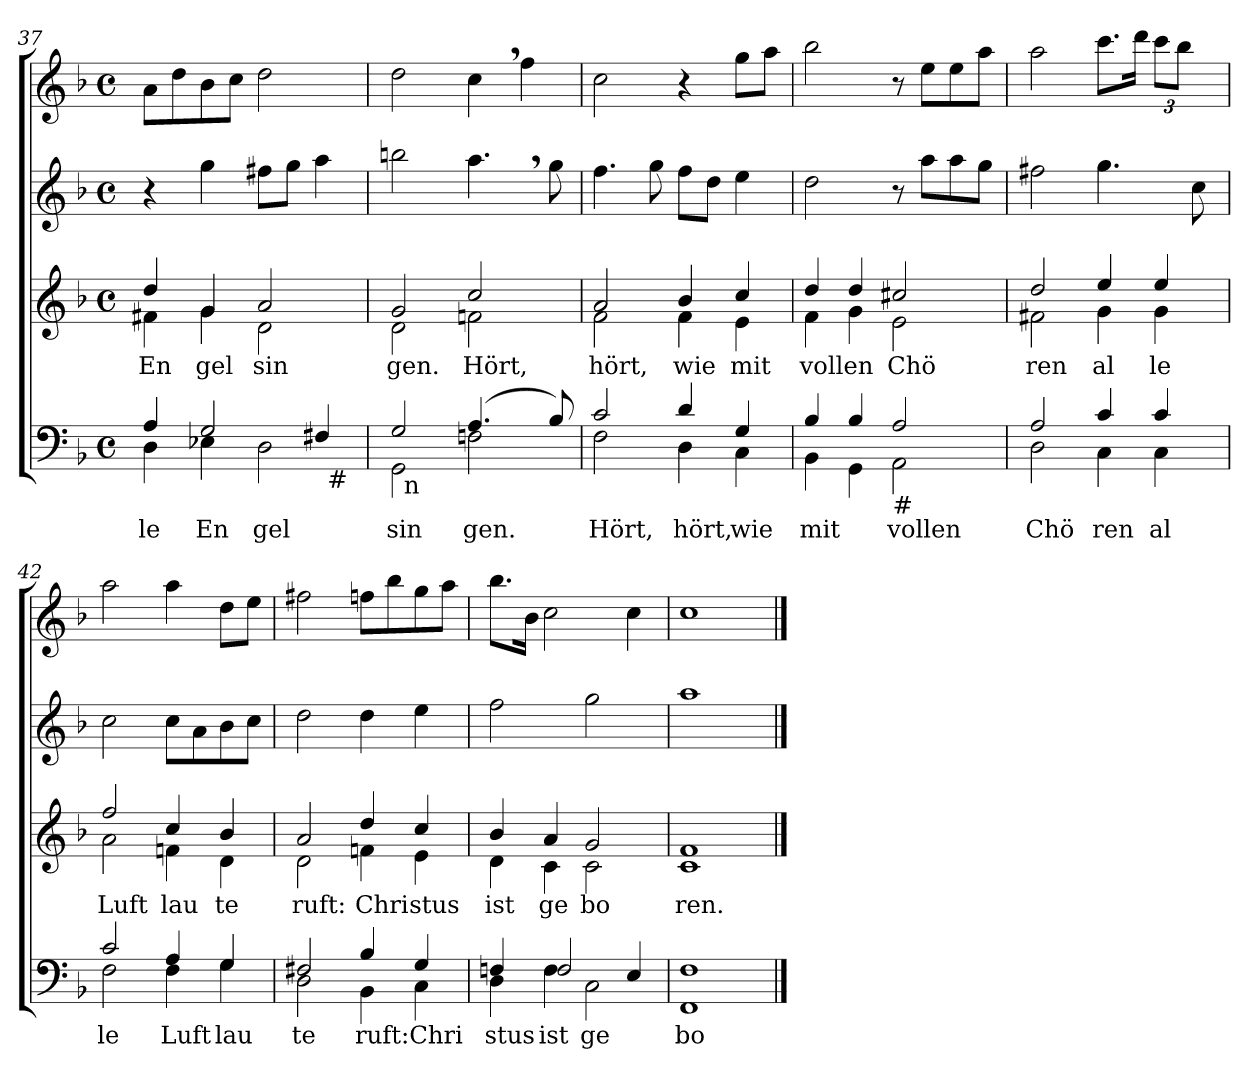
**kern	**text	**kern	**text	**kern	**kern
*part4	*part4	*part3	*part3	*part2	*part1
*staff4	*staff4	*staff3	*staff3	*staff2	*staff1
*clefF4	*	*clefG2	*	*clefG2	*clefG2
*k[b-]	*	*k[b-]	*	*k[b-]	*k[b-]
*F:	*	*F:	*	*F:	*F:
*M4/4	*	*M4/4	*	*M4/4	*M4/4
*met(c)	*	*met(c)	*	*met(c)	*met(c)
=37	=37	=37	=37	=37	=37
!LO:TX:b:t=#	!	!	!	!	!
!	!LO:LY:a	!	!LO:LY:b	!	!
*^	*	*^	*	*	*
*	*^	*	*	*	*	*	*
4A/	4D\	2ryy	le	4dd/	4f#X\	En	4r	8a\L
.	.	.	.	.	.	.	.	8dd\
!	!	!	!LO:LY:a	!	!	!LO:LY:b	!	!
4E-X\	2G/	.	En	4g/	4g\	gel	4gg\	8b-\
.	.	.	.	.	.	.	.	8cc\J
!	!	!	!LO:LY:a	!	!	!LO:LY:b	!	!
4ryy	.	2D>\	gel	2a/	2d\	sin	8ff#X\L	2dd\
.	.	.	.	.	.	.	8gg\J	.
32ryy	4F#X/	.	.	.	.	.	4aa\	.
!LO:TX:b:t=#	!	!	!	!	!	!	!	!
8..ryy	.	.	.	.	.	.	.	.
=38	=38	=38	=38	=38	=38	=38	=38	=38
!	!	!	!LO:LY:a	!	!	!LO:LY:b	!	!
2G/	2GG\	32ryy	sin	2g/	2d\	gen.	2bbn\	2dd\
!	!	!LO:TX:b:t=n	!	!	!	!	!	!
.	.	2ryy	.	.	.	.	.	.
!	!	!	!LO:LY:a	!	!	!LO:LY:b	!	!
(4.A/	2Fn\	.	gen.	2cc/	2fn\	Hört,	4.aa,>\	4cc,>\
.	.	4...ryy	.	.	.	.	.	.
.	.	.	.	.	.	.	.	4ff\
8B-/)	.	.	.	.	.	.	8gg\	.
=39	=39	=39	=39	=39	=39	=39	=39	=39
!	!	!	!LO:LY:a	!	!	!LO:LY:b	!	!
*	*v	*v	*	*	*	*	*	*
2c/	2F\	Hört,	2a/	2f\	hört,	4.ff\	2cc\
.	.	.	.	.	.	8gg\	.
!	!	!LO:LY:a	!	!	!LO:LY:b	!	!
4d/	4D<\	hört,	4b-/	4f\	wie	8ff\L	4r
.	.	.	.	.	.	8dd\J	.
!	!	!LO:LY:a	!	!	!LO:LY:b	!	!
4G/	4C\	wie	4cc/	4e\	mit	4ee\	8gg\L
.	.	.	.	.	.	.	8aa\J
=40	=40	=40	=40	=40	=40	=40	=40
!	!	!LO:LY:a	!	!	!LO:LY:b	!	!
4B-/	4BB-\	mit	4dd/	4f\	vollen	2dd\	2bb-\
4B-/	4GG\	.	4dd/	4g\	.	.	.
!LO:TX:b:t=#	!	!	!	!	!	!	!
!	!	!LO:LY:a	!	!	!LO:LY:b	!	!
2A/	2AA\	vollen	2cc#X/	2e\	Chö	8r	8r
.	.	.	.	.	.	8aa\L	8ee\L
.	.	.	.	.	.	8aa\	8ee\
.	.	.	.	.	.	8gg\J	8aa\J
!!LO:LB:g=z
=41	=41	=41	=41	=41	=41	=41	=41
!	!	!LO:LY:a	!	!	!LO:LY:b	!	!
2A/	2D\	Chö	2dd/	2f#X\	ren	2ff#X\	2aa\
!	!	!LO:LY:a	!	!	!LO:LY:b	!	!
4c/	4C\	ren	4ee/	4g\	al	4.gg\	8.ccc\L
.	.	.	.	.	.	.	16ddd\Jk
!	!	!LO:LY:a	!	!	!LO:LY:b	!	!
*	*	*	*	*	*	*	*Xbrackettup
4c/	4C\	al	4ee/	4g\	le	.	12ccc\L
.	.	.	.	.	.	.	12bb-\J
.	.	.	.	.	.	8cc\	.
.	.	.	.	.	.	.	12ryy
=42	=42	=42	=42	=42	=42	=42	=42
!	!	!LO:LY:a	!	!	!LO:LY:b	!	!
2c/	2F\	le	2ff/	2a\	Luft	2cc\	2aa\
!	!	!LO:LY:a	!	!	!LO:LY:b	!	!
4A/	4F\	Luft	4cc/	4fn\	lau	8cc\L	4aa\
.	.	.	.	.	.	8a\	.
!	!	!LO:LY:a	!	!	!LO:LY:b	!	!
4G/	4G\	lau	4b-/	4d\	te	8b-\	8dd\L
.	.	.	.	.	.	8cc\J	8ee\J
=43	=43	=43	=43	=43	=43	=43	=43
!	!	!LO:LY:a	!	!	!LO:LY:b	!	!
2F#X/	2D\	te	2a/	2d\	ruft:	2dd\	2ff#X\
!	!	!LO:LY:a	!	!	!LO:LY:b	!	!
4B-/	4BB-\	ruft:	4dd/	4fn\	Chri	4dd\	8ffn\L
.	.	.	.	.	.	.	8bb-\
!	!	!LO:LY:a	!	!	!LO:LY:b	!	!
4G/	4C\	Chri	4cc/	4e\	stus	4ee\	8gg\
.	.	.	.	.	.	.	8aa\J
=44	=44	=44	=44	=44	=44	=44	=44
!	!	!LO:LY:a	!	!	!LO:LY:b	!	!
4Fn/	4D<\	stus	4b-/	4d\	ist	2ff\	8.bb-\L
.	.	.	.	.	.	.	16b-\Jk
!	!	!LO:LY:a	!	!	!LO:LY:b	!	!
4F\	2F/	ist	4a/	4c\	ge	.	2cc\
!	!	!LO:LY:a	!	!	!LO:LY:b	!	!
2C<\	.	ge	2g/	2c\	bo	2gg\	.
.	4E>/	.	.	.	.	.	4cc\
*	*	*	*v	*v	*	*	*
=45	=45	=45	=45	=45	=45	=45
!	!	!LO:LY:a	!	!LO:LY:b	!	!
*v	*v	*	*	*	*	*
1FF 1F	bo	1c 1f	ren.	1aa	1cc
==	==	==	==	==	==
*-	*-	*-	*-	*-	*-
